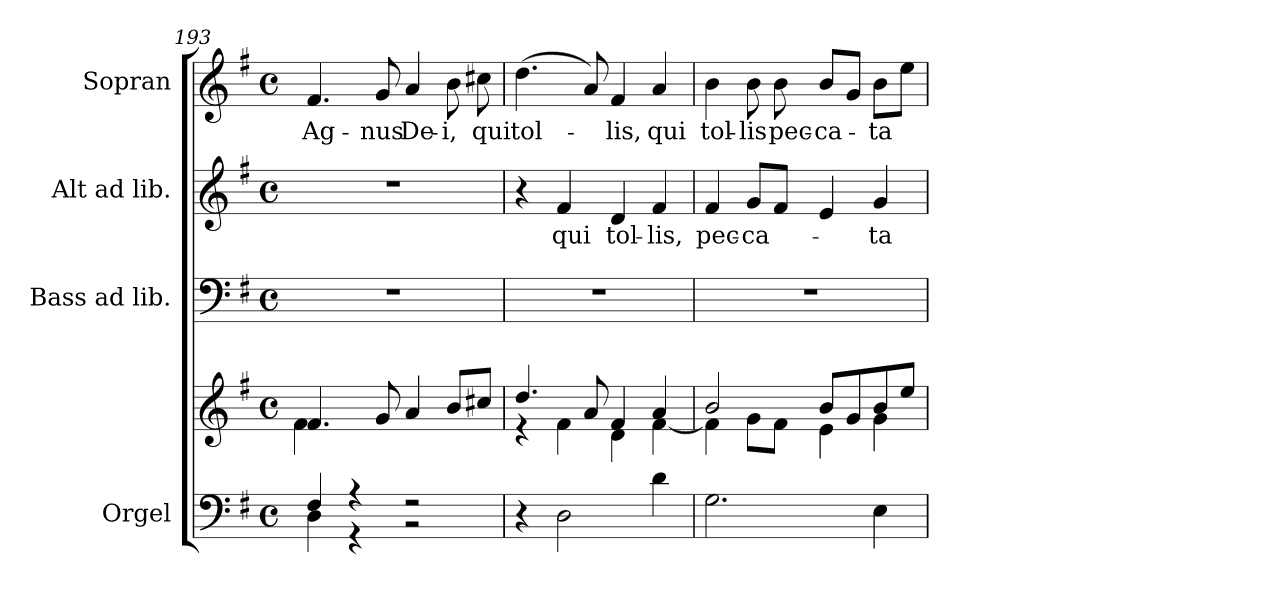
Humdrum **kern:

**kern	**kern	**kern	**kern	**text	**kern	**text
*part4	*part4	*part3	*part2	*part2	*part1	*part1
*staff5	*staff4	*staff3	*staff2	*staff2	*staff1	*staff1
*I"Orgel	*	*I"Bass ad lib.	*I"Alt ad lib.	*	*I"Sopran	*
*I'Org.	*	*I'B.	*I'A.	*	*I'S.	*
*clefF4	*clefG2	*clefF4	*clefG2	*	*clefG2	*
*k[f#]	*k[f#]	*k[f#]	*k[f#]	*	*k[f#]	*
*G:	*G:	*G:	*G:	*	*G:	*
*M4/4	*M4/4	*M4/4	*M4/4	*	*M4/4	*
*met(c)	*met(c)	*met(c)	*met(c)	*	*met(c)	*
=193	=193	=193	=193	=193	=193	=193
*^	*^	*	*	*	*	*
!	!	!	!	!	!	!	!	!LO:LY:b
4F#/	4D\	4.f#/	4f#\	1r	1r	.	4.f#/	Ag-
4r	4r	.	4ryy	.	.	.	.	.
!	!	!	!	!	!	!	!	!LO:LY:b
.	.	8g/	.	.	.	.	8g/	-nus
!	!	!	!	!	!	!	!	!LO:LY:b
2r	2r	4a/	2ryy	.	.	.	4a/	De-
!	!	!	!	!	!	!	!	!LO:LY:b
.	.	8b/L	.	.	.	.	8b\	-i,
!	!	!	!	!	!	!	!	!LO:LY:b
.	.	8cc#X/J	.	.	.	.	8cc#X\	qui
*v	*v	*	*	*	*	*	*	*
=194	=194	=194	=194	=194	=194	=194	=194
!	!	!	!	!	!	!	!LO:LY:b
4r	4.dd/	4re	1r	4r	.	(>4.dd\	tol-
!	!	!	!	!	!LO:LY:b	!	!
2D\	.	4f#\	.	4f#/	qui	.	.
.	8a/	.	.	.	.	8a/)	.
!	!	!	!	!	!LO:LY:b	!	!LO:LY:b
.	4f#/	4d\	.	4d/	tol-	4f#/	-lis,
!	!	!	!	!	!LO:LY:b	!	!LO:LY:b
4d\	4a/	[<4f#\	.	4f#/	-lis,	4a/	qui
!!LO:PB:g=z
=195	=195	=195	=195	=195	=195	=195	=195
!	!	!	!	!	!LO:LY:b	!	!LO:LY:b
2.G\	2b/	4f#\]	1r	4f#/	pec-	4b\	tol-
!	!	!	!	!	!LO:LY:b	!	!LO:LY:b
.	.	8g\L	.	8g/L	-ca-	8b\	-lis
!	!	!	!	!	!	!	!LO:LY:b
.	.	8f#\J	.	8f#/J	.	8b\	pec-
!	!	!	!	!	!	!	!LO:LY:b
.	8b/L	4e\	.	4e/	.	8b/L	-ca-
.	8g/	.	.	.	.	8g/J	.
!	!	!	!	!	!LO:LY:b	!	!LO:LY:b
4E\	8b/	4g\	.	4g/	-ta	8b\L	-ta
.	8ee/J	.	.	.	.	8ee\J	.
*	*v	*v	*	*	*	*	*
=	=	=	=	=	=	=
*-	*-	*-	*-	*-	*-	*-
